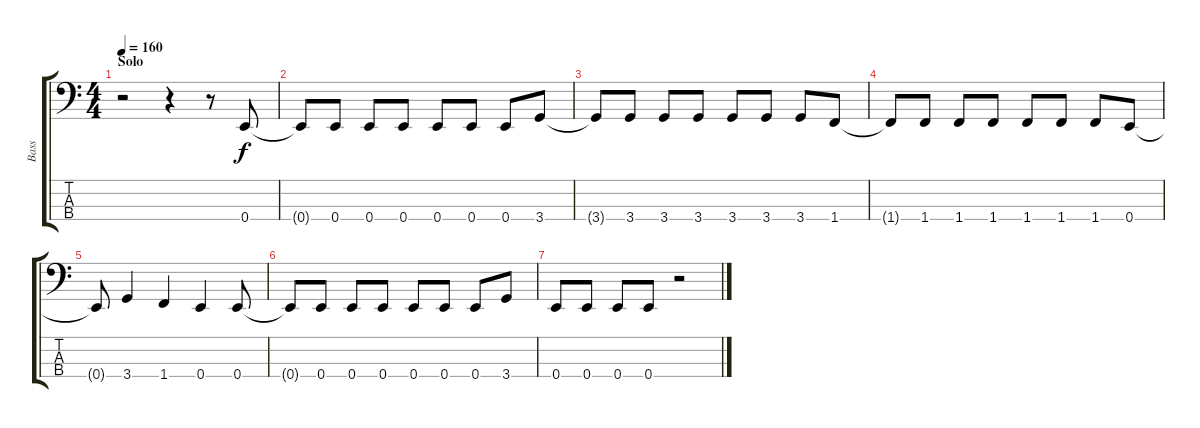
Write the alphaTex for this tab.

\track ("Bass" "Bass") {instrument electricbasspick}
\staff {score tabs}
\tuning (G2 D2 A1 E1) {hide}
\ts (4 4)
\section ("" "Solo")
\tempo 160
\clef f4
\ks c
r.2{dy f} r.4 r.8 0.4.8 |
0.4{t}.8 0.4.8 0.4.8 0.4.8 0.4.8 0.4.8 0.4.8 3.4.8 |
3.4{t}.8 3.4.8 3.4.8 3.4.8 3.4.8 3.4.8 3.4.8 1.4.8 |
1.4{t}.8 1.4.8 1.4.8 1.4.8 1.4.8 1.4.8 1.4.8 0.4.8 |
0.4{t}.8 3.4.4 1.4.4 0.4.4 0.4.8 |
0.4{t}.8 0.4.8 0.4.8 0.4.8 0.4.8 0.4.8 0.4.8 3.4.8 |
0.4.8 0.4.8 0.4.8 0.4.8 r.2
